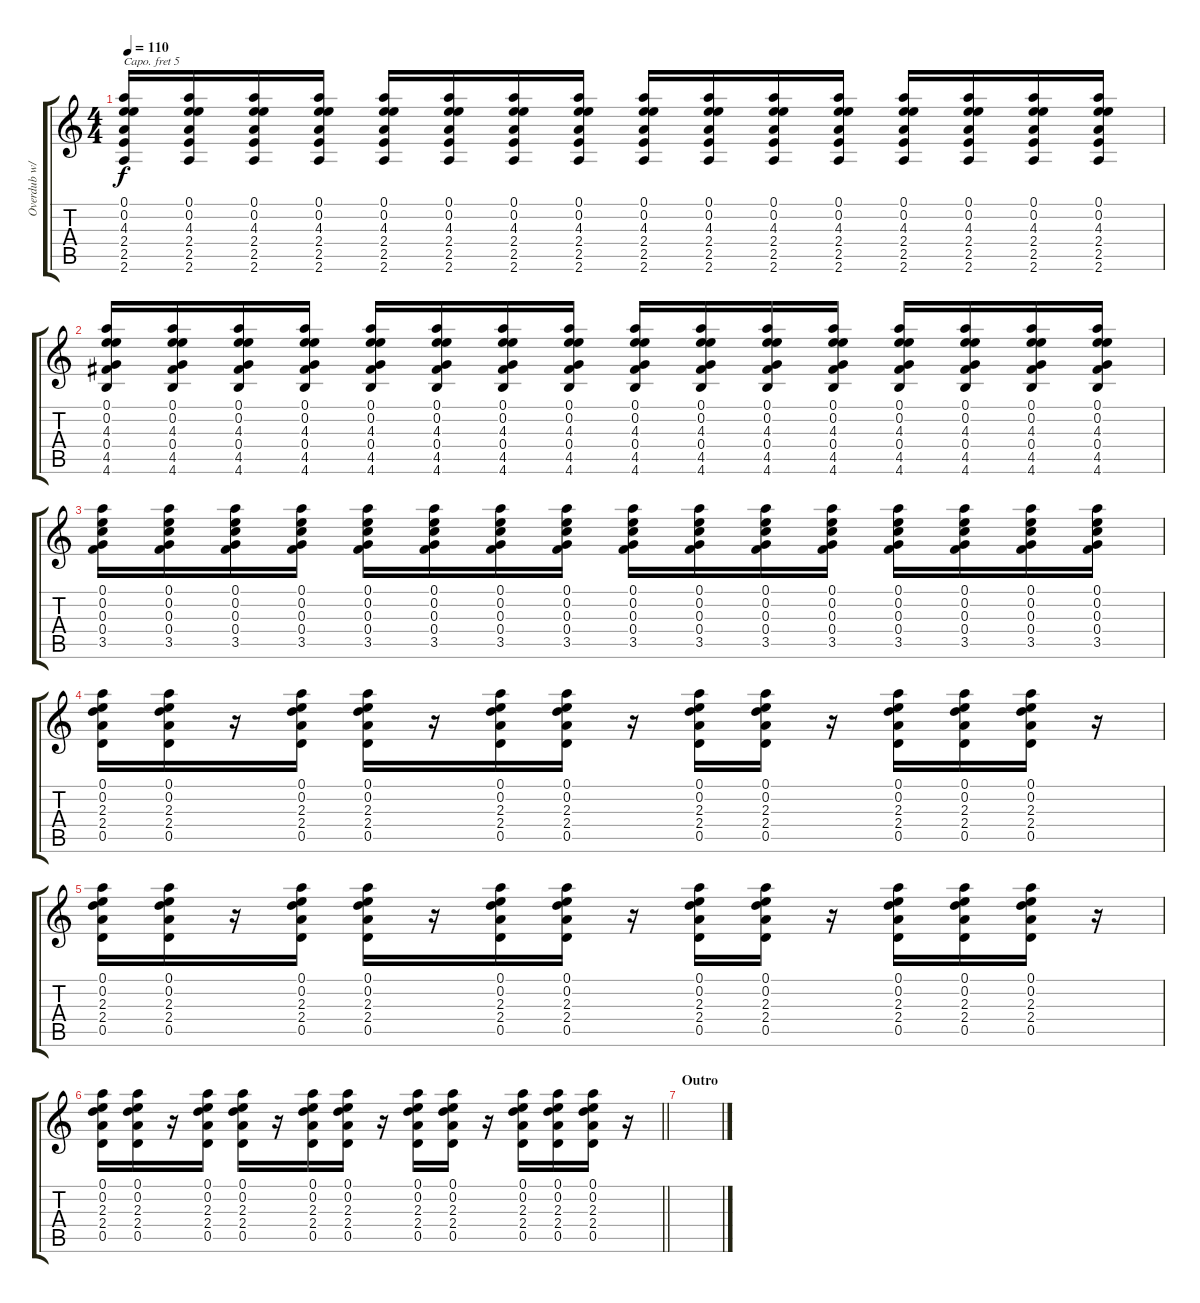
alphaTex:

\track ("Overdub w/ Capo 5" "Overdub w/") {instrument distortionguitar}
\staff {score tabs}
\capo 5
\tuning (E4 B3 G3 D3 A2 D2) {hide}
\ts (4 4)
\tempo 110
\clef g2
\ks c
(0.1 0.2 4.3 2.4 2.5 2.6).16{dy f} (0.1 0.2 4.3 2.4 2.5 2.6).16 (0.1 0.2 4.3 2.4 2.5 2.6).16 (0.1 0.2 4.3 2.4 2.5 2.6).16 (0.1 0.2 4.3 2.4 2.5 2.6).16 (0.1 0.2 4.3 2.4 2.5 2.6).16 (0.1 0.2 4.3 2.4 2.5 2.6).16 (0.1 0.2 4.3 2.4 2.5 2.6).16 (0.1 0.2 4.3 2.4 2.5 2.6).16 (0.1 0.2 4.3 2.4 2.5 2.6).16 (0.1 0.2 4.3 2.4 2.5 2.6).16 (0.1 0.2 4.3 2.4 2.5 2.6).16 (0.1 0.2 4.3 2.4 2.5 2.6).16 (0.1 0.2 4.3 2.4 2.5 2.6).16 (0.1 0.2 4.3 2.4 2.5 2.6).16 (0.1 0.2 4.3 2.4 2.5 2.6).16 |
(0.1 0.2 4.3 0.4 4.5 4.6).16 (0.1 0.2 4.3 0.4 4.5 4.6).16 (0.1 0.2 4.3 0.4 4.5 4.6).16 (0.1 0.2 4.3 0.4 4.5 4.6).16 (0.1 0.2 4.3 0.4 4.5 4.6).16 (0.1 0.2 4.3 0.4 4.5 4.6).16 (0.1 0.2 4.3 0.4 4.5 4.6).16 (0.1 0.2 4.3 0.4 4.5 4.6).16 (0.1 0.2 4.3 0.4 4.5 4.6).16 (0.1 0.2 4.3 0.4 4.5 4.6).16 (0.1 0.2 4.3 0.4 4.5 4.6).16 (0.1 0.2 4.3 0.4 4.5 4.6).16 (0.1 0.2 4.3 0.4 4.5 4.6).16 (0.1 0.2 4.3 0.4 4.5 4.6).16 (0.1 0.2 4.3 0.4 4.5 4.6).16 (0.1 0.2 4.3 0.4 4.5 4.6).16 |
(0.1 0.2 0.3 0.4 3.5).16 (0.1 0.2 0.3 0.4 3.5).16 (0.1 0.2 0.3 0.4 3.5).16 (0.1 0.2 0.3 0.4 3.5).16 (0.1 0.2 0.3 0.4 3.5).16 (0.1 0.2 0.3 0.4 3.5).16 (0.1 0.2 0.3 0.4 3.5).16 (0.1 0.2 0.3 0.4 3.5).16 (0.1 0.2 0.3 0.4 3.5).16 (0.1 0.2 0.3 0.4 3.5).16 (0.1 0.2 0.3 0.4 3.5).16 (0.1 0.2 0.3 0.4 3.5).16 (0.1 0.2 0.3 0.4 3.5).16 (0.1 0.2 0.3 0.4 3.5).16 (0.1 0.2 0.3 0.4 3.5).16 (0.1 0.2 0.3 0.4 3.5).16 |
(0.1 0.2 2.3 2.4 0.5).16 (0.1 0.2 2.3 2.4 0.5).16 r.16 (0.1 0.2 2.3 2.4 0.5).16 (0.1 0.2 2.3 2.4 0.5).16 r.16 (0.1 0.2 2.3 2.4 0.5).16 (0.1 0.2 2.3 2.4 0.5).16 r.16 (0.1 0.2 2.3 2.4 0.5).16 (0.1 0.2 2.3 2.4 0.5).16 r.16 (0.1 0.2 2.3 2.4 0.5).16 (0.1 0.2 2.3 2.4 0.5).16 (0.1 0.2 2.3 2.4 0.5).16 r.16 |
(0.1 0.2 2.3 2.4 0.5).16 (0.1 0.2 2.3 2.4 0.5).16 r.16 (0.1 0.2 2.3 2.4 0.5).16 (0.1 0.2 2.3 2.4 0.5).16 r.16 (0.1 0.2 2.3 2.4 0.5).16 (0.1 0.2 2.3 2.4 0.5).16 r.16 (0.1 0.2 2.3 2.4 0.5).16 (0.1 0.2 2.3 2.4 0.5).16 r.16 (0.1 0.2 2.3 2.4 0.5).16 (0.1 0.2 2.3 2.4 0.5).16 (0.1 0.2 2.3 2.4 0.5).16 r.16 |
\barLineRight lightlight
(0.1 0.2 2.3 2.4 0.5).16 (0.1 0.2 2.3 2.4 0.5).16 r.16 (0.1 0.2 2.3 2.4 0.5).16 (0.1 0.2 2.3 2.4 0.5).16 r.16 (0.1 0.2 2.3 2.4 0.5).16 (0.1 0.2 2.3 2.4 0.5).16 r.16 (0.1 0.2 2.3 2.4 0.5).16 (0.1 0.2 2.3 2.4 0.5).16 r.16 (0.1 0.2 2.3 2.4 0.5).16 (0.1 0.2 2.3 2.4 0.5).16 (0.1 0.2 2.3 2.4 0.5).16 r.16 |
\section ("" "Outro")
